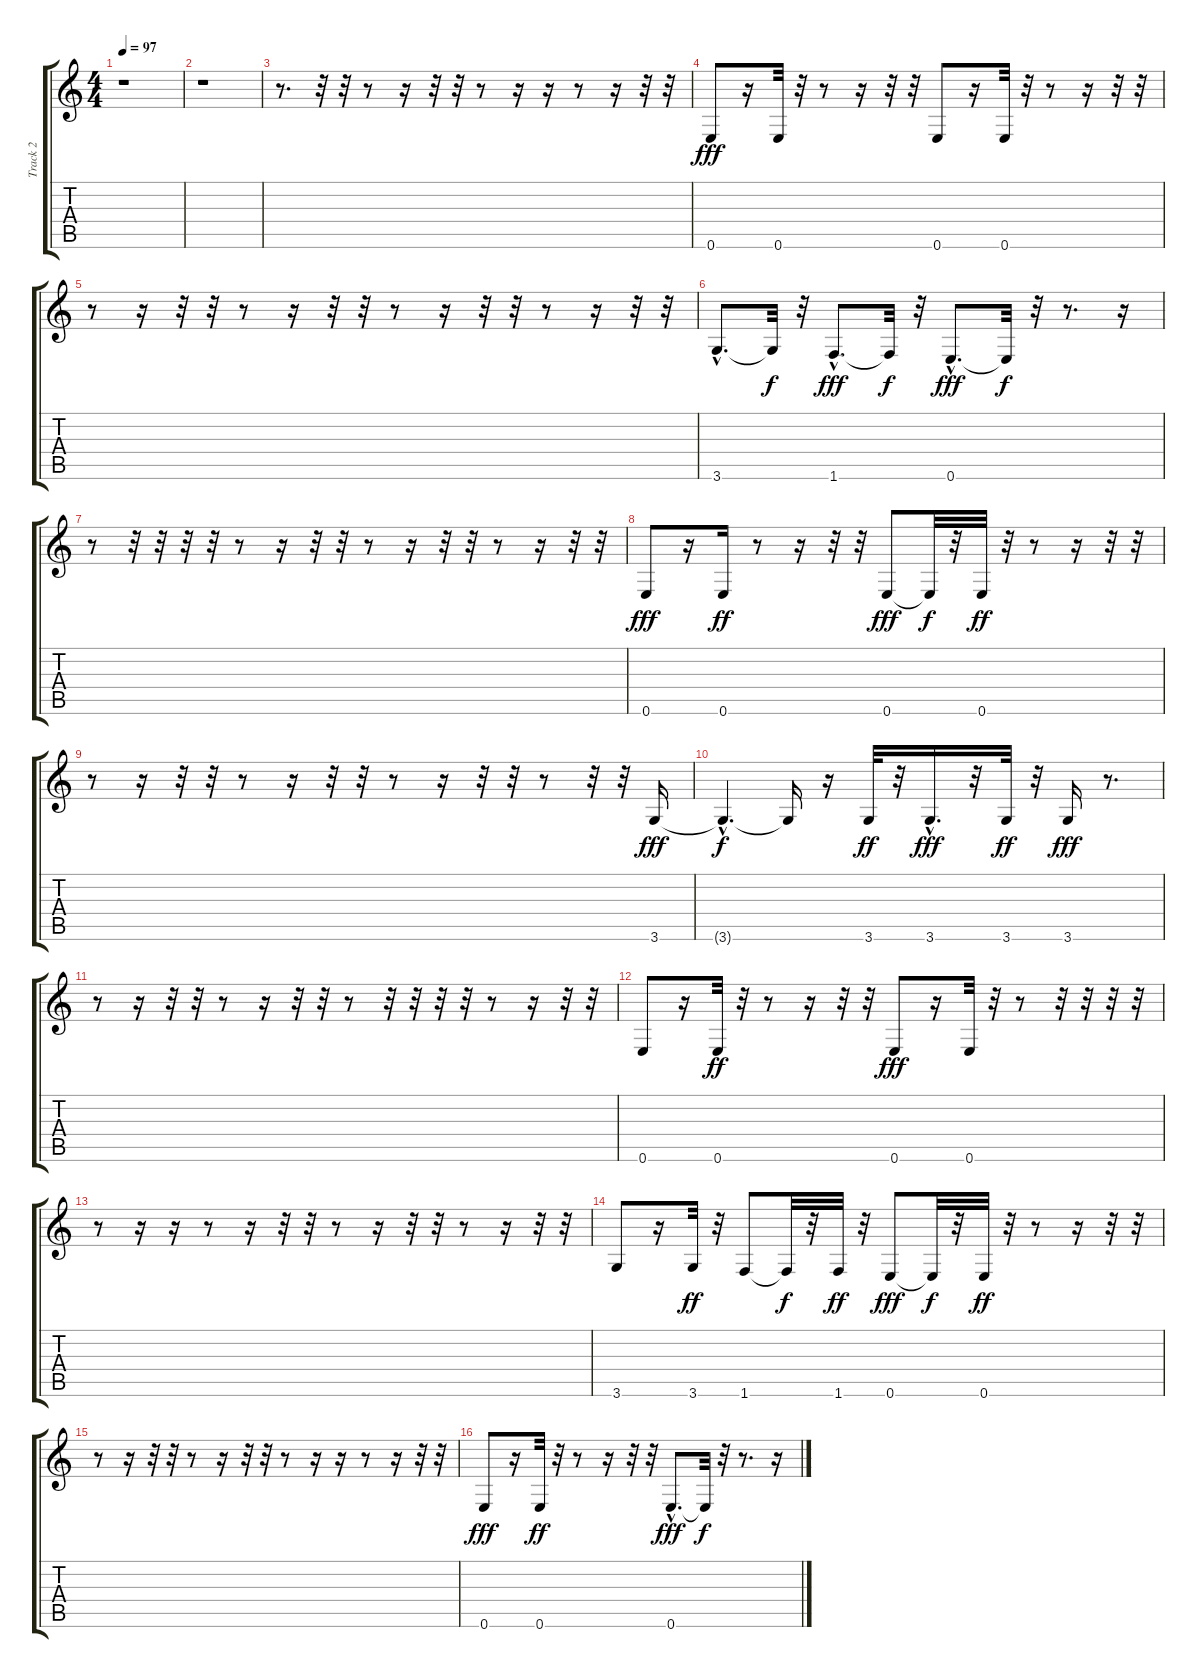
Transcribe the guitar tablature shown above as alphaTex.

\track ("Track 2" "Track 2") {instrument electricbassfinger}
\staff {score tabs}
\tuning (E4 B3 G3 D3 A2 E2) {hide}
\ts (4 4)
\tempo 97
\clef g2
\ks c
r.1{dy fff instrument electricbassfinger} |
r.1 |
r.8{d} r.32 r.32 r.8 r.16 r.32 r.32 r.8 r.16 r.16 r.8 r.16 r.32 r.32 |
0.6.8 r.16 0.6.32 r.32 r.8 r.16 r.32 r.32 0.6.8 r.16 0.6.32 r.32 r.8 r.16 r.32 r.32 |
r.8 r.16 r.32 r.32 r.8 r.16 r.32 r.32 r.8 r.16 r.32 r.32 r.8 r.16 r.32 r.32 |
3.6{hac}.8{d} 3.6{t}.32{dy f} r.32 1.6{hac}.8{d dy fff} 1.6{t}.32{dy f} r.32 0.6{hac}.8{d dy fff} 0.6{t}.32{dy f} r.32 r.8{d} r.16 |
r.8 r.32 r.32 r.32 r.32 r.8 r.16 r.32 r.32 r.8 r.16 r.32 r.32 r.8 r.16 r.32 r.32 |
0.6.8{dy fff} r.16 0.6.16{dy ff} r.8 r.16 r.32 r.32 0.6.8{dy fff} 0.6{t}.32{dy f} r.32 0.6.32{dy ff} r.32 r.8 r.16 r.32 r.32 |
r.8 r.16 r.32 r.32 r.8 r.16 r.32 r.32 r.8 r.16 r.32 r.32 r.8 r.32 r.32 3.6.16{dy fff} |
3.6{hac t}.4{d dy f} 3.6{t}.16 r.16 3.6.32{dy ff} r.32 3.6{hac}.16{d dy fff} r.32 3.6.32{dy ff} r.32 3.6.16{dy fff} r.8{d} |
r.8 r.16 r.32 r.32 r.8 r.16 r.32 r.32 r.8 r.32 r.32 r.32 r.32 r.8 r.16 r.32 r.32 |
0.6.8 r.16 0.6.32{dy ff} r.32 r.8 r.16 r.32 r.32 0.6.8{dy fff} r.16 0.6.32 r.32 r.8 r.32 r.32 r.32 r.32 |
r.8 r.16 r.16 r.8 r.16 r.32 r.32 r.8 r.16 r.32 r.32 r.8 r.16 r.32 r.32 |
3.6.8 r.16 3.6.32{dy ff} r.32 1.6.8 1.6{t}.32{dy f} r.32 1.6.32{dy ff} r.32 0.6.8{dy fff} 0.6{t}.32{dy f} r.32 0.6.32{dy ff} r.32 r.8 r.16 r.32 r.32 |
r.8 r.16 r.32 r.32 r.8 r.16 r.32 r.32 r.8 r.16 r.16 r.8 r.16 r.32 r.32 |
0.6.8{dy fff} r.16 0.6.32{dy ff} r.32 r.8 r.16 r.32 r.32 0.6{hac}.8{d dy fff} 0.6{t}.32{dy f} r.32 r.8{d} r.16
